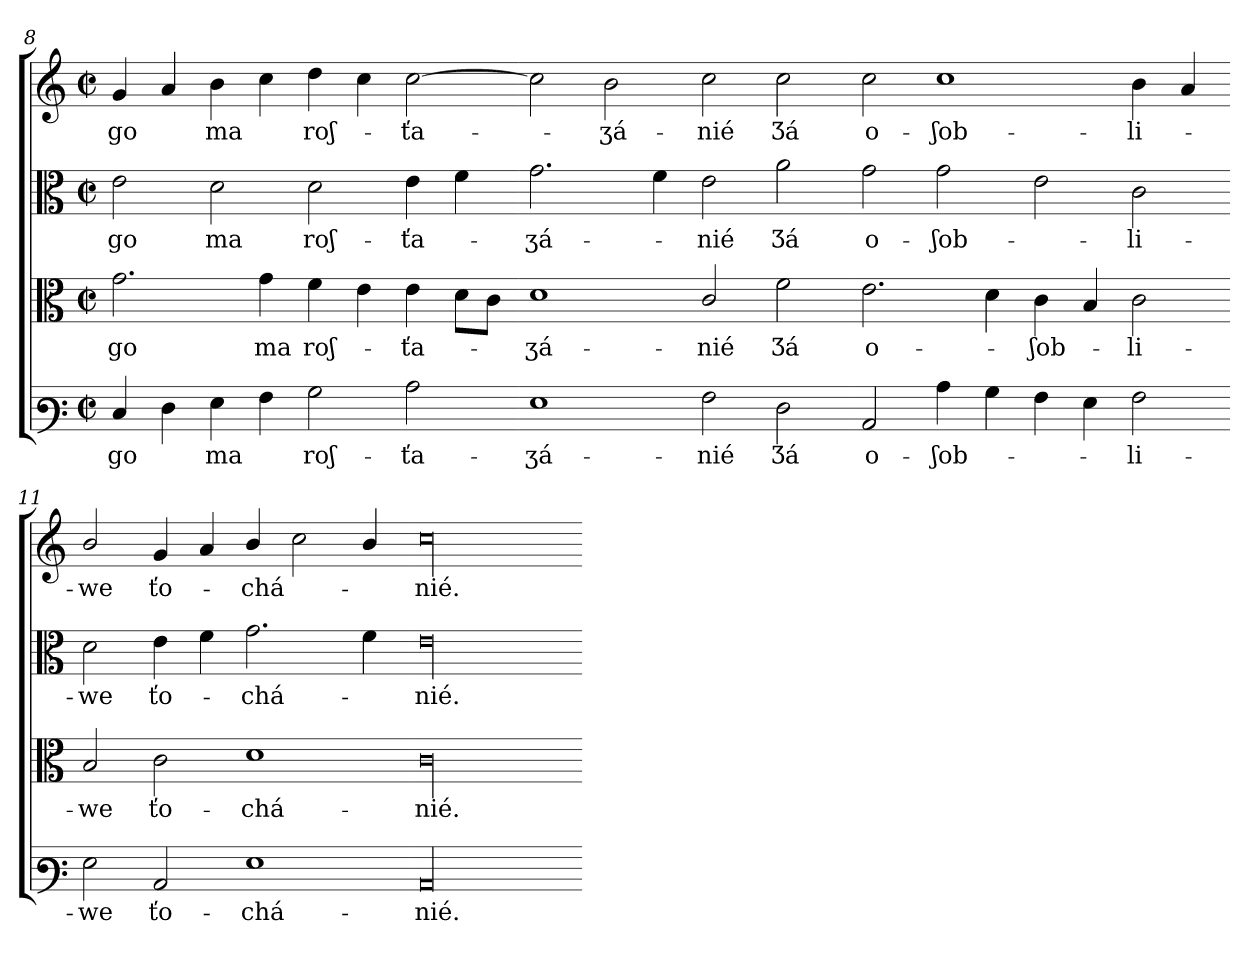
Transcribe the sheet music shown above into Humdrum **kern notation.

**kern	**text	**kern	**text	**kern	**text	**kern	**text
*part4	*part4	*part3	*part3	*part2	*part2	*part1	*part1
*staff4	*staff4	*staff3	*staff3	*staff2	*staff2	*staff1	*staff1
*clefF3	*	*clefC3	*	*clefC3	*	*clefG2	*
*k[]	*	*k[]	*	*k[]	*	*k[]	*
*M4/2	*	*M4/2	*	*M4/2	*	*M4/2	*
*met(c|)	*	*met(c|)	*	*met(c|)	*	*met(c|)	*
=8	=8	=8	=8	=8	=8	=8	=8
4E	-go	2.g	-go	2e	-go	4g	-go
4F	.	.	.	.	.	4a	.
4G	ma	.	.	2d	ma	4b	ma
4A	.	4g	ma	.	.	4cc	.
2B	roʃ-	4f	roʃ-	2d	roʃ-	4dd	roʃ-
.	.	4e	.	.	.	4cc	.
2c	-ťa-	4e	-ťa-	4e	-ťa-	[2cc	-ťa-
.	.	8d\L	.	4f	.	.	.
.	.	8c\J	.	.	.	.	.
=9-	=9-	=9-	=9-	=9-	=9-	=9-	=9-
1G	-ӡá-	1d	-ӡá-	2.g	-ӡá-	2cc]	.
.	.	.	.	.	.	2b	-ӡá-
.	.	.	.	4f	.	.	.
2A	-nié	2c/	-nié	2e	-nié	2cc	-nié
2F	Ӡá	2f	Ӡá	2a	Ӡá	2cc	Ӡá
=10-	=10-	=10-	=10-	=10-	=10-	=10-	=10-
2C	o-	2.e	o-	2g	o-	2cc	o-
4c	-ʃob-	.	.	2g	-ʃob-	1cc	-ʃob-
4B	.	4d	.	.	.	.	.
4A	.	4c	-ʃob-	2e	.	.	.
4G	.	4B	.	.	.	.	.
2A	-li-	2c	-li-	2c	-li-	4b	-li-
.	.	.	.	.	.	4a	.
=11-	=11-	=11-	=11-	=11-	=11-	=11-	=11-
2G	-we	2B	-we	2d	-we	2b/	-we
2C	ťo-	2c	ťo-	4e	ťo-	4g	ťo-
.	.	.	.	4f	.	4a	.
1G	-chá-	1d	-chá-	2.g	-chá-	4b/	-chá-
.	.	.	.	.	.	2cc	.
.	.	.	.	4f	.	4b/	.
=12-	=12-	=12-	=12-	=12-	=12-	=12-	=12-
!LO:N:vis=00	!	!LO:N:vis=00	!	!LO:N:vis=00	!	!LO:N:vis=00	!
0C/	-nié.	0c	-nié.	0e	-nié.	0cc	-nié.
=-	=-	=-	=-	=-	=-	=-	=-
*-	*-	*-	*-	*-	*-	*-	*-
